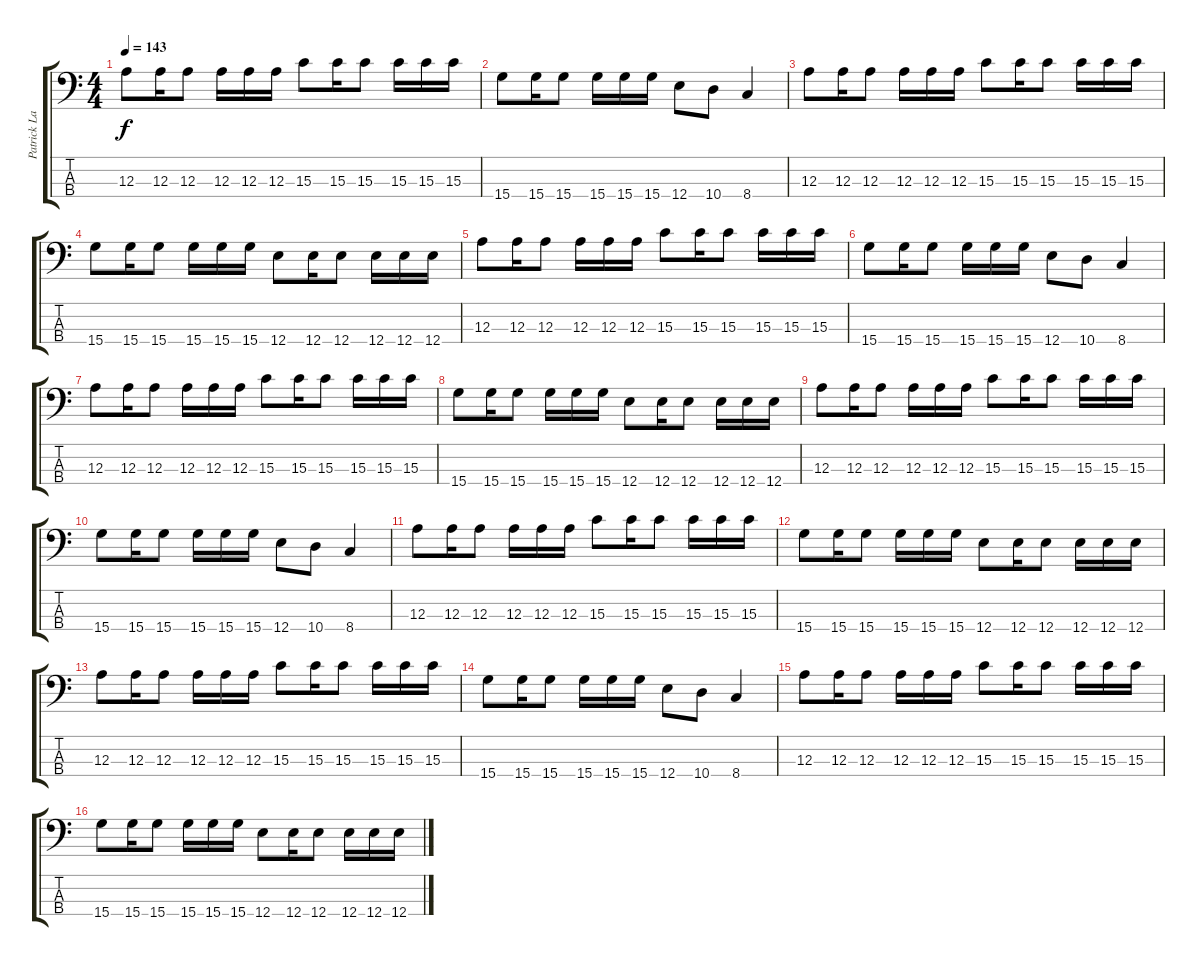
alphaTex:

\track ("Patrick Latreille" "Patrick La") {instrument electricbasspick}
\staff {score tabs}
\tuning (G2 D2 A1 E1) {hide}
\ts (4 4)
\tempo 143
\clef f4
\ks c
12.3.8{dy f} 12.3.16 12.3.8 12.3.16 12.3.16 12.3.16 15.3.8 15.3.16 15.3.8 15.3.16 15.3.16 15.3.16 |
15.4.8 15.4.16 15.4.8 15.4.16 15.4.16 15.4.16 12.4.8 10.4.8 8.4.4 |
12.3.8 12.3.16 12.3.8 12.3.16 12.3.16 12.3.16 15.3.8 15.3.16 15.3.8 15.3.16 15.3.16 15.3.16 |
15.4.8 15.4.16 15.4.8 15.4.16 15.4.16 15.4.16 12.4.8 12.4.16 12.4.8 12.4.16 12.4.16 12.4.16 |
12.3.8 12.3.16 12.3.8 12.3.16 12.3.16 12.3.16 15.3.8 15.3.16 15.3.8 15.3.16 15.3.16 15.3.16 |
15.4.8 15.4.16 15.4.8 15.4.16 15.4.16 15.4.16 12.4.8 10.4.8 8.4.4 |
12.3.8 12.3.16 12.3.8 12.3.16 12.3.16 12.3.16 15.3.8 15.3.16 15.3.8 15.3.16 15.3.16 15.3.16 |
15.4.8 15.4.16 15.4.8 15.4.16 15.4.16 15.4.16 12.4.8 12.4.16 12.4.8 12.4.16 12.4.16 12.4.16 |
12.3.8 12.3.16 12.3.8 12.3.16 12.3.16 12.3.16 15.3.8 15.3.16 15.3.8 15.3.16 15.3.16 15.3.16 |
15.4.8 15.4.16 15.4.8 15.4.16 15.4.16 15.4.16 12.4.8 10.4.8 8.4.4 |
12.3.8 12.3.16 12.3.8 12.3.16 12.3.16 12.3.16 15.3.8 15.3.16 15.3.8 15.3.16 15.3.16 15.3.16 |
15.4.8 15.4.16 15.4.8 15.4.16 15.4.16 15.4.16 12.4.8 12.4.16 12.4.8 12.4.16 12.4.16 12.4.16 |
12.3.8 12.3.16 12.3.8 12.3.16 12.3.16 12.3.16 15.3.8 15.3.16 15.3.8 15.3.16 15.3.16 15.3.16 |
15.4.8 15.4.16 15.4.8 15.4.16 15.4.16 15.4.16 12.4.8 10.4.8 8.4.4 |
12.3.8 12.3.16 12.3.8 12.3.16 12.3.16 12.3.16 15.3.8 15.3.16 15.3.8 15.3.16 15.3.16 15.3.16 |
15.4.8 15.4.16 15.4.8 15.4.16 15.4.16 15.4.16 12.4.8 12.4.16 12.4.8 12.4.16 12.4.16 12.4.16
